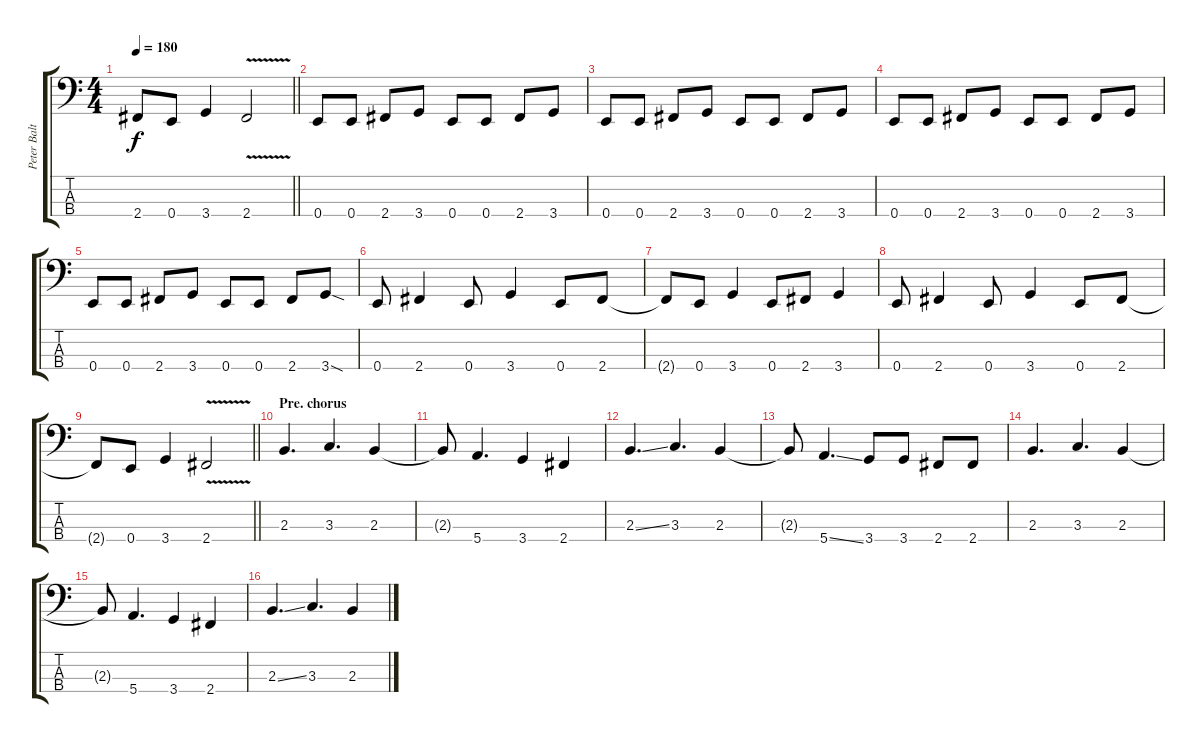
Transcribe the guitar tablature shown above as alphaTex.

\track ("Peter Baltes" "Peter Balt") {instrument electricbasspick}
\staff {score tabs}
\tuning (G2 D2 A1 E1) {hide}
\ts (4 4)
\tempo 180
\clef f4
\barLineRight lightlight
\ks c
2.4{t}.8{dy f} 0.4.8 3.4.4 2.4{v}.2 |
0.4.8 0.4.8 2.4.8 3.4.8 0.4.8 0.4.8 2.4.8 3.4.8 |
0.4.8 0.4.8 2.4.8 3.4.8 0.4.8 0.4.8 2.4.8 3.4.8 |
0.4.8 0.4.8 2.4.8 3.4.8 0.4.8 0.4.8 2.4.8 3.4.8 |
0.4.8 0.4.8 2.4.8 3.4.8 0.4.8 0.4.8 2.4.8 3.4{sod}.8 |
0.4.8 2.4.4 0.4.8 3.4.4 0.4.8 2.4.8 |
2.4{t}.8 0.4.8 3.4.4 0.4.8 2.4.8 3.4.4 |
0.4.8 2.4.4 0.4.8 3.4.4 0.4.8 2.4.8 |
\barLineRight lightlight
2.4{t}.8 0.4.8 3.4.4 2.4{v}.2 |
\section ("" "Pre. chorus")
2.3.4{d} 3.3.4{d} 2.3.4 |
2.3{t}.8 5.4.4{d} 3.4.4 2.4.4 |
2.3{ss}.4{d} 3.3.4{d} 2.3.4 |
2.3{t}.8 5.4{ss}.4{d} 3.4.8 3.4.8 2.4.8 2.4.8 |
2.3.4{d} 3.3.4{d} 2.3.4 |
2.3{t}.8 5.4.4{d} 3.4.4 2.4.4 |
2.3{ss}.4{d} 3.3.4{d} 2.3.4
